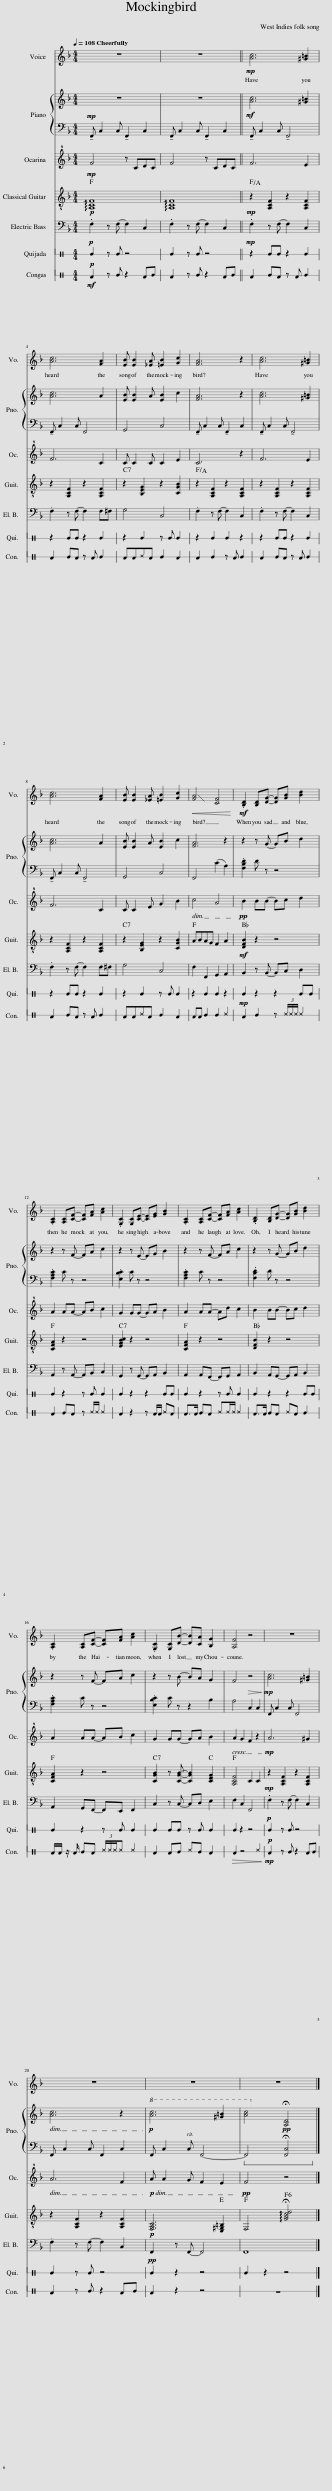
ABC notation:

X:1
%%score 1 { 2 | 3 } 4 5 6 7 8
L:1/8
Q:1/4=108
M:4/4
I:linebreak $
K:F
V:1 treble
V:2 treble
V:3 bass
V:4 treble+8
V:5 treble-8
V:6 bass transpose=-12
V:7 perc stafflines=1
K:none
V:8 perc stafflines=1
K:none
V:1
 z8 | z8 ||!mp! [Ac]6 [^G=B]2 |$ [Ac]6 [FA]2 | [EB] [EB]2 [_EA] [=EB]2 [Gc]2 | %5
 [FA]6 z2 | [Ac]6 [^G=B]2 |$ [Ac]6 [FA]2 | [EB] [EB]2 [_EA] [=EB]2 [Gc]2 |!<(! [FA]4 [CF]4!<)! | %10
!mf! .[B,D]2 [B,D][DG]- [DG][GB] [Bd]2 |$ .[A,C]2 [A,C][CF]- [CF][FA] [Ac]2 | .[G,C]2 [G,C][CE]- [CE][EG] [GB]2 | .[A,C]2 [A,C][CF]- [CF][FA] [Ac]2 | .[B,D]2 [B,D][DG]- [DG][GB] [Bd]2 |$ %15
 .[A,C]2 [A,C][CF]- [CF][FA] [Ac]2 | .[G,C]2 [G,C][DB]- [DB][CA] [B,G]2 | [A,F]4 z4 | z8 |$ z8 | %20
[Q:1/4=100] z8 |[Q:1/4=80] z8 |] %22
V:2
 z8 | z8 ||!mf! [Ac]6 [^G=B]2 |$ [Ac]6 A2 | [EB] [EB]2 A [EB]2 c2 | %5
 [FA]6 z2 | [Ac]6 [^G=B]2 |$ [Ac]6 A2 | [EB] [EB]2 A [EB]2 c2 | [FA]6 z2 | %10
 z2 z G- GB d2 |$ z2 z F- FA c2 | z2 z E- EG B2 | z2 z F- FA c2 | z2 z G- GB d2 |$ %15
 z2 z F- FA c2 | z2 z B- BA G2 | F4!>(! z4!>)! |!mp! [Ac]6 [^G=B]2 |$ [Ac]6 z2 | %20
!p!!8va(! [ac']6 [^g=b]2 | [ac']4!8va)!!pp! !fermata![A,D]4 |] %22
V:3
!mp! !tenuto!F,, C,2 C, !tenuto!F,,2 C,2 | !tenuto!F,, C,2 C, !tenuto!F,,2 C,2 || !tenuto!F,, C,2 C, !tenuto!F,,4 |$ !tenuto!F,, C,2 C, F,,4 | G,,4 C,4 | %5
 !tenuto!F,, C,2 C, !tenuto!F,,2 C,2 | !tenuto!F,, C,2 C, !tenuto!F,,4 |$ !tenuto!F,, C,2 C, !tenuto!F,,4 | G,,4 C,4 | F,,4 (C2 A,2) | %10
 .[F,B,D]2 D z z4 |$ .[F,A,C]2 C z z4 | .[E,B,C]2 C z z4 | .[F,A,C]2 C z z4 | .[F,B,D]2 D z z4 |$ %15
 .[F,A,C]2 C z z4 | .[E,B,C]2 C z z2 B,2 | A,4 C,2 C,2 | F,, C,2 C, F,,4 |$ F,, C,2 C, F,,2 C,2 | %20
 F,, C,2 C, F,,4- |!ped! F,,4 !fermata![F,,C,]4!ped-up! |] %22
V:4
!mp! F4 z CDC | F4 z CDC || F6 E2 |$ F6 C2 | C C2 C C2 E2 | %5
 C6 z2 | F6 E2 |$ F6 C2 | C C2 E G2 B2 | c4 A4 | %10
!pp! B2 BB- Bc d2 |$ A2 AA- AB c2 | G2 GG- GA B2 | A2 AA- Ad c2 | B2 BB- Bc d2 |$ %15
 A2 AA- AB c2 | G2 GG- GA B2 | A2 G2 F2 z2 |!mp! A6 ^G2 |$ A6 F2 | %20
!p! A A2 G F2 E2 |!pp! F4 z4 |] %22
V:5
!p! !arpeggio![A,CF]8 | !arpeggio![A,CF]8 ||!mp! z2 [A,CF]2 z2 [A,CF]2 |$ z2 [A,CF]2 z2 [A,CF]2 | z2 [B,EG]2 z2 [CGB]2 | %5
 z2 [A,CF]2 z2 [A,CF]2 | z2 [A,CF]2 z2 [A,CF]2 |$ z2 [A,CF]2 z2 [A,CF]2 | z2 [B,EG]2 z2 [CGB]2 | ABAG F2 A2 | %10
!mf! [DFB]2 z2 z4 |$ [CFA]2 z2 z4 | [EGBc]2 z2 z4 | [CFA]2 z2 z4 | [DFB]2 z2 z4 |$ %15
 [CFA]2 z2 z4 | [CGB]2 z [CGB]- [CGB]2 [CEG]2 | [A,CF]4 C2 C2 |!mp! z2 [A,CF]2 z2 [A,CF]2 |$ z2 [A,CF]2 z2 [A,CF]2 | %20
!p! [F,A,C]6 [E,^G,=B,]2 | F,4 !arpeggio!!fermata![FAcd]4 |] %22
V:6
!p! .F,2 z F,- F,2 C,2 | .F,2 z F,- F,2 C,2 ||!mp! .F,2 z F,- F,2 C,2 |$ .F,2 z F,- F,2 F,^F, | G,4 C,4 | %5
 .F,2 z F,- F,2 C,2 | .F,2 z F,- F,2 C,2 |$ .F,2 z F,- F,2 F,^F, | G,4 C,4 | F,2 F,,2 G,,2 A,,2 | %10
 B,,2 z B,,- B,,C, D,2 |$ A,,2 z A,,- A,,B,, C,2 | G,,2 z G,,- G,,A,, B,,2 | A,,2 A,,F,,- F,,G,, A,,2 | B,,2 A,,G,,- G,,A,, B,,2 |$ %15
 A,,2 G,,F,,- F,,E,, F,,2 | C,2 z C,- C,D, E,2 | F,2 C,2 F,,4 |!p! .F,2 z F,- F,2 C,2 |$ .F,2 z F,- F,2 C,2 | %20
!pp! F,,2 z F,,- F,,4 | F,,8 |] %22
V:7
[K:C]!p! E2 z E z4 | E2 z E z4 || z2 EE z2 E2 |$ z2 EE z2 E2 | z2 E2 z E E2 | %5
 z2 E2 E2 z2 | z2 EE z2 E2 |$ z2 EE z2 E2 | z2 E2 z E E2 | z2 E2 E2 z2 | %10
!mp! E2 z2 z2 EE |$ E2 z2 z E E2 | E2 z2 z2 EE | E2 z2 z E E2 | E2 z2 z2 EE |$ %15
 E2 z2 z E E2 | E2 EE z E E2 | E2 z2 z4 |!p! E2 z E z4 |$ E2 z E z4 | %20
 E2 z2 z4 | E2 z2 z4 |] %22
V:8
[K:C]!mf! D2 z E z2 DE | D2 z E z2 DE || D2 ED z D E2 |$ D2 ED z D E2 | DD^FD E2 D2 | %5
 D2 E2 z D E2 | D2 ED z D E2 |$ D2 ED z D E2 | DD^FD E2 D2 | DD E2 E2 ^F2 | %10
 D2 E2 z (3^F/^F/^F/ ^F2 |$ D2 ED z ^F/^F/ ^F2 | D2 z2 z D/D/ ^FD | D>D ED ^F^F/^F/ ^F2 | D>D ED ^FD E2 |$ %15
 D/D/ z/ D/ ED (3^F/^F/^F/^F ^F2 | D2 DE ^FE D2 |!>(! D2 z4 ^F2!>)! |!mp! D2 z E z2 DE |$ D2 z E z2 DE | %20
 D2 z2 z4 | z8 |] %22
